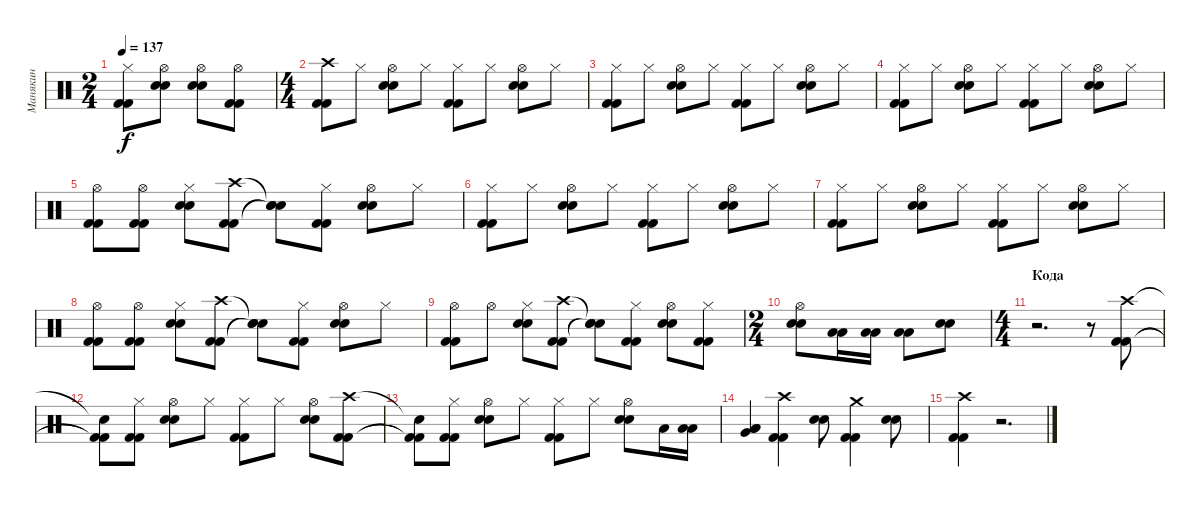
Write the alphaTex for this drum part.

\track ("Манякин" "Манякин") {instrument percussion}
\staff {score}
\articulation defaults
\ts (2 4)
\tempo 137
\clef neutral
\ks c
("Hi-Hat (closed)" "Kick (hit) 2" "Kick (hit) 2").8{dy f} ("Hi-Hat (open)" "Electric Snare (hit)" "Electric Snare (hit)").8 ("Hi-Hat (open)" "Electric Snare (hit)" "Electric Snare (hit)").8 ("Hi-Hat (open)" "Kick (hit) 2" "Kick (hit) 2").8 |
\ts (4 4)
("Crash high (hit)" "Kick (hit) 2" "Kick (hit) 2").8 "Hi-Hat (closed)".8 ("Hi-Hat (open)" "Electric Snare (hit)" "Electric Snare (hit)").8 "Hi-Hat (closed)".8 ("Hi-Hat (closed)" "Kick (hit) 2" "Kick (hit) 2").8 "Hi-Hat (closed)".8 ("Hi-Hat (open)" "Electric Snare (hit)" "Electric Snare (hit)").8 "Hi-Hat (closed)".8 |
("Hi-Hat (closed)" "Kick (hit) 2" "Kick (hit) 2").8 "Hi-Hat (closed)".8 ("Hi-Hat (open)" "Electric Snare (hit)" "Electric Snare (hit)").8 "Hi-Hat (closed)".8 ("Hi-Hat (closed)" "Kick (hit) 2" "Kick (hit) 2").8 "Hi-Hat (closed)".8 ("Hi-Hat (open)" "Electric Snare (hit)" "Electric Snare (hit)").8 "Hi-Hat (closed)".8 |
("Hi-Hat (closed)" "Kick (hit) 2" "Kick (hit) 2").8 "Hi-Hat (closed)".8 ("Hi-Hat (open)" "Electric Snare (hit)" "Electric Snare (hit)").8 "Hi-Hat (closed)".8 ("Hi-Hat (closed)" "Kick (hit) 2" "Kick (hit) 2").8 "Hi-Hat (closed)".8 ("Hi-Hat (open)" "Electric Snare (hit)" "Electric Snare (hit)").8 "Hi-Hat (closed)".8 |
("Hi-Hat (open)" "Kick (hit) 2" "Kick (hit) 2").8 ("Hi-Hat (open)" "Kick (hit) 2" "Kick (hit) 2").8 ("Hi-Hat (closed)" "Electric Snare (hit)" "Electric Snare (hit)").8 ("Crash high (hit)" "Kick (hit) 2" "Kick (hit) 2").8 ("Snare (hit)"{t} "Snare (hit)"{t} "Snare (hit)"{t}).8 ("Hi-Hat (closed)" "Kick (hit) 2" "Kick (hit) 2").8 ("Hi-Hat (open)" "Electric Snare (hit)" "Electric Snare (hit)").8 "Hi-Hat (closed)".8 |
("Hi-Hat (closed)" "Kick (hit) 2" "Kick (hit) 2").8 "Hi-Hat (closed)".8 ("Hi-Hat (open)" "Electric Snare (hit)" "Electric Snare (hit)").8 "Hi-Hat (closed)".8 ("Hi-Hat (closed)" "Kick (hit) 2" "Kick (hit) 2").8 "Hi-Hat (closed)".8 ("Hi-Hat (open)" "Electric Snare (hit)" "Electric Snare (hit)").8 "Hi-Hat (closed)".8 |
("Hi-Hat (closed)" "Kick (hit) 2" "Kick (hit) 2").8 "Hi-Hat (closed)".8 ("Hi-Hat (open)" "Electric Snare (hit)" "Electric Snare (hit)").8 "Hi-Hat (closed)".8 ("Hi-Hat (closed)" "Kick (hit) 2" "Kick (hit) 2").8 "Hi-Hat (closed)".8 ("Hi-Hat (open)" "Electric Snare (hit)" "Electric Snare (hit)").8 "Hi-Hat (closed)".8 |
("Hi-Hat (open)" "Kick (hit) 2" "Kick (hit) 2").8 ("Hi-Hat (open)" "Kick (hit) 2" "Kick (hit) 2").8 ("Hi-Hat (closed)" "Electric Snare (hit)" "Electric Snare (hit)").8 ("Crash high (hit)" "Kick (hit) 2" "Kick (hit) 2").8 ("Snare (hit)"{t} "Snare (hit)"{t} "Snare (hit)"{t}).8 ("Hi-Hat (closed)" "Kick (hit) 2" "Kick (hit) 2").8 ("Hi-Hat (open)" "Electric Snare (hit)" "Electric Snare (hit)").8 "Hi-Hat (closed)".8 |
("Hi-Hat (open)" "Kick (hit) 2" "Kick (hit) 2").8 "Hi-Hat (open)".8 ("Hi-Hat (closed)" "Electric Snare (hit)" "Electric Snare (hit)").8 ("Crash high (hit)" "Kick (hit) 2" "Kick (hit) 2").8 ("Snare (hit)"{t} "Snare (hit)"{t} "Snare (hit)"{t}).8 ("Hi-Hat (closed)" "Kick (hit) 2" "Kick (hit) 2").8 ("Hi-Hat (open)" "Electric Snare (hit)" "Electric Snare (hit)").8 ("Hi-Hat (closed)" "Kick (hit) 2" "Kick (hit) 2").8 |
\ts (2 4)
("Hi-Hat (open)" "Electric Snare (hit)" "Electric Snare (hit)").8 ("Low Tom (hit)" "Low Tom (hit)").16 ("Low Tom (hit)" "Low Tom (hit)").16 ("Low Tom (hit)" "Low Tom (hit)").8 ("Electric Snare (hit)" "Electric Snare (hit)").8 |
\ts (4 4)
\section ("" "Кода")
r.2{d} r.8 ("Crash high (hit)" "Kick (hit) 2" "Kick (hit) 2").8 |
("Snare (hit)"{t} "Kick (hit) 2"{t} "Kick (hit) 2"{t}).8 ("Hi-Hat (closed)" "Kick (hit) 2" "Kick (hit) 2").8 ("Hi-Hat (open)" "Electric Snare (hit)" "Electric Snare (hit)").8 "Hi-Hat (closed)".8 ("Hi-Hat (closed)" "Kick (hit) 2" "Kick (hit) 2").8 "Hi-Hat (closed)".8 ("Hi-Hat (open)" "Electric Snare (hit)" "Electric Snare (hit)").8 ("Crash high (hit)" "Kick (hit) 2" "Kick (hit) 2").8 |
("Snare (hit)"{t} "Kick (hit) 2"{t} "Kick (hit) 2"{t}).8 ("Hi-Hat (closed)" "Kick (hit) 2" "Kick (hit) 2").8 ("Hi-Hat (open)" "Electric Snare (hit)" "Electric Snare (hit)").8 "Hi-Hat (closed)".8 ("Hi-Hat (closed)" "Kick (hit) 2" "Kick (hit) 2").8 "Hi-Hat (closed)".8 ("Hi-Hat (open)" "Electric Snare (hit)" "Electric Snare (hit)").8 "Low Tom (hit)".16 ("Low Tom (hit)" "Low Tom (hit)").16 |
("Low Tom (hit)" "Low Tom (hit)" "Very Low Tom (hit)").4 ("Crash high (hit)" "Kick (hit) 2" "Kick (hit) 2").4 ("Electric Snare (hit)" "Electric Snare (hit)").8 ("Crash medium (hit)" "Kick (hit) 2" "Kick (hit) 2").4 ("Electric Snare (hit)" "Electric Snare (hit)").8 |
("Crash high (hit)" "Kick (hit) 2" "Kick (hit) 2").4 r.2{d}
